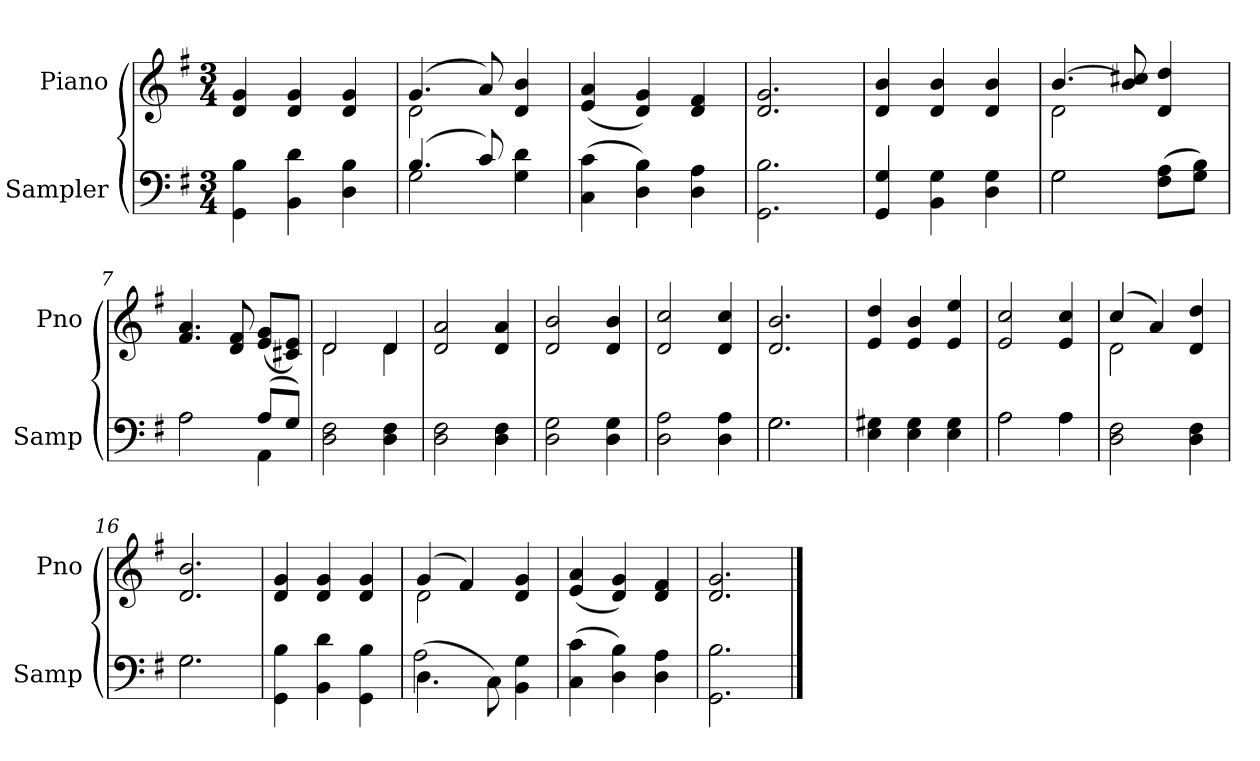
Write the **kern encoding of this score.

**kern	**kern
*part2	*part1
*staff2	*staff1
*I"Sampler	*I"Piano
*I'Samp	*I'Pno
*clefF4	*clefG2
*k[f#]	*k[f#]
*G:	*G:
*M3/4	*M3/4
=1	=1
4GG 4B	4d 4g
4BB 4d	4d 4g
4D 4B	4d 4g
=2	=2
*^	*^
(4.B/	2G	(4.g/	2d
8c/)	.	8a/)	.
4G 4d	4ryy	4d 4b	4ryy
*v	*v	*	*
*	*v	*v
=3	=3
(4C 4c	(4e 4a
4D 4B)	4d 4g)
4D 4A	4d 4f#
=4	=4
2.GG 2.B	2.d 2.g
=5	=5
4GG 4G	4d 4b
4BB 4G	4d 4b
4D 4G	4d 4b
=6	=6
*^	*^
2G\	2G	[4.b/	2d
.	.	8b/] 8cc#X/	.
(8F#\ 8A\L	4ryy	4d 4dd	4ryy
8G\ 8B\J)	.	.	.
*	*	*v	*v
=7	=7	=7
2A\	2A	4.f# 4.a
.	.	8d 8f#
(8A/L	4AA	(8e/ 8g/L
8G/J)	.	8c#X/ 8e/J)
*v	*v	*
=8	=8
*	*^
2D 2F#	2d/	2d
4D 4F#	4d/	4d
*	*v	*v
=9	=9
2D 2F#	2d 2a
4D 4F#	4d 4a
=10	=10
2D 2G	2d 2b
4D 4G	4d 4b
=11	=11
2D 2A	2d 2cc
4D 4A	4d 4cc
=12	=12
*^	*
2.G\	2.G	2.d 2.b
*v	*v	*
=13	=13
4E 4G#X	4e 4dd
4E 4G#	4e 4b
4E 4G#	4e 4ee
=14	=14
*^	*
2A\	2A	2e 2cc
4A\	4A	4e 4cc
*v	*v	*
=15	=15
*	*^
2D 2F#	(4cc/	2d
.	4a/)	.
4D 4F#	4d 4dd	4ryy
*	*v	*v
=16	=16
*^	*
2.G\	2.G	2.d 2.b
*v	*v	*
=17	=17
4GG 4B	4d 4g
4BB 4d	4d 4g
4GG 4B	4d 4g
=18	=18
*^	*^
(4.D\	2A	(4g/	2d
.	.	4f#/)	.
8C\)	.	.	.
4BB 4G	4ryy	4d 4g	4ryy
*v	*v	*	*
*	*v	*v
=19	=19
(4C 4c	(4e 4a
4D 4B)	4d 4g)
4D 4A	4d 4f#
=20	=20
2.GG 2.B	2.d 2.g
==	==
*-	*-
